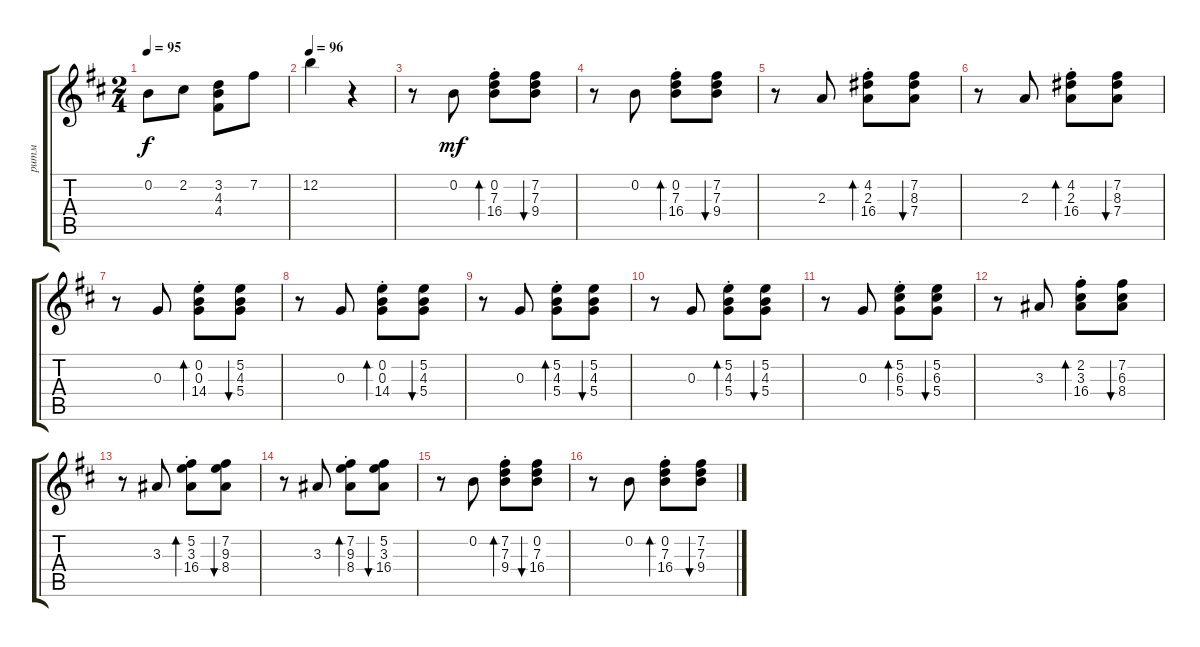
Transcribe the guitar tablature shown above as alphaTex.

\track ("ритм" "ритм") {instrument acousticguitarsteel}
\staff {score tabs}
\tuning (E4 B3 G3 D3 A2 E2) {hide}
\ts (2 4)
\tempo 95
\clef g2
\ks bminor
0.2.8{dy f} 2.2.8 (3.2 4.3 4.4).8 7.2.8 |
\tempo 96
12.2.4 r.4 |
r.8 0.2.8{dy mf} (0.2{st} 7.3{st} 16.4{st}).8{bd 120} (7.2 7.3 9.4).8{bu 120} |
r.8 0.2.8 (0.2{st} 7.3{st} 16.4{st}).8{bd 120} (7.2 7.3 9.4).8{bu 120} |
r.8 2.3.8 (4.2{st} 2.3{st} 16.4{st}).8{bd 120} (7.2 8.3 7.4).8{bu 120} |
r.8 2.3.8 (4.2{st} 2.3{st} 16.4{st}).8{bd 120} (7.2 8.3 7.4).8{bu 120} |
r.8 0.3.8 (0.2{st} 0.3{st} 14.4{st}).8{bd 120} (5.2 4.3 5.4).8{bu 120} |
r.8 0.3.8 (0.2{st} 0.3{st} 14.4{st}).8{bd 120} (5.2 4.3 5.4).8{bu 120} |
r.8 0.3.8 (5.2{st} 4.3{st} 5.4{st}).8{bd 120} (5.2 4.3 5.4).8{bu 120} |
r.8 0.3.8 (5.2{st} 4.3{st} 5.4{st}).8{bd 120} (5.2 4.3 5.4).8{bu 120} |
r.8 0.3.8 (5.2{st} 6.3{st} 5.4{st}).8{bd 120} (5.2 6.3 5.4).8{bu 120} |
r.8 3.3.8 (2.2{st} 3.3{st} 16.4{st}).8{bd 120} (7.2 6.3 8.4).8{bu 120} |
r.8 3.3.8 (5.2{st} 3.3{st} 16.4{st}).8{bd 120} (7.2 9.3 8.4).8{bu 120} |
r.8 3.3.8 (7.2{st} 9.3{st} 8.4{st}).8{bd 120} (5.2 3.3 16.4).8{bu 120} |
r.8 0.2.8 (7.2{st} 7.3{st} 9.4{st}).8{bd 120} (0.2 7.3 16.4).8{bu 120} |
r.8 0.2.8 (0.2{st} 7.3{st} 16.4{st}).8{bd 120} (7.2 7.3 9.4).8{bu 120}
